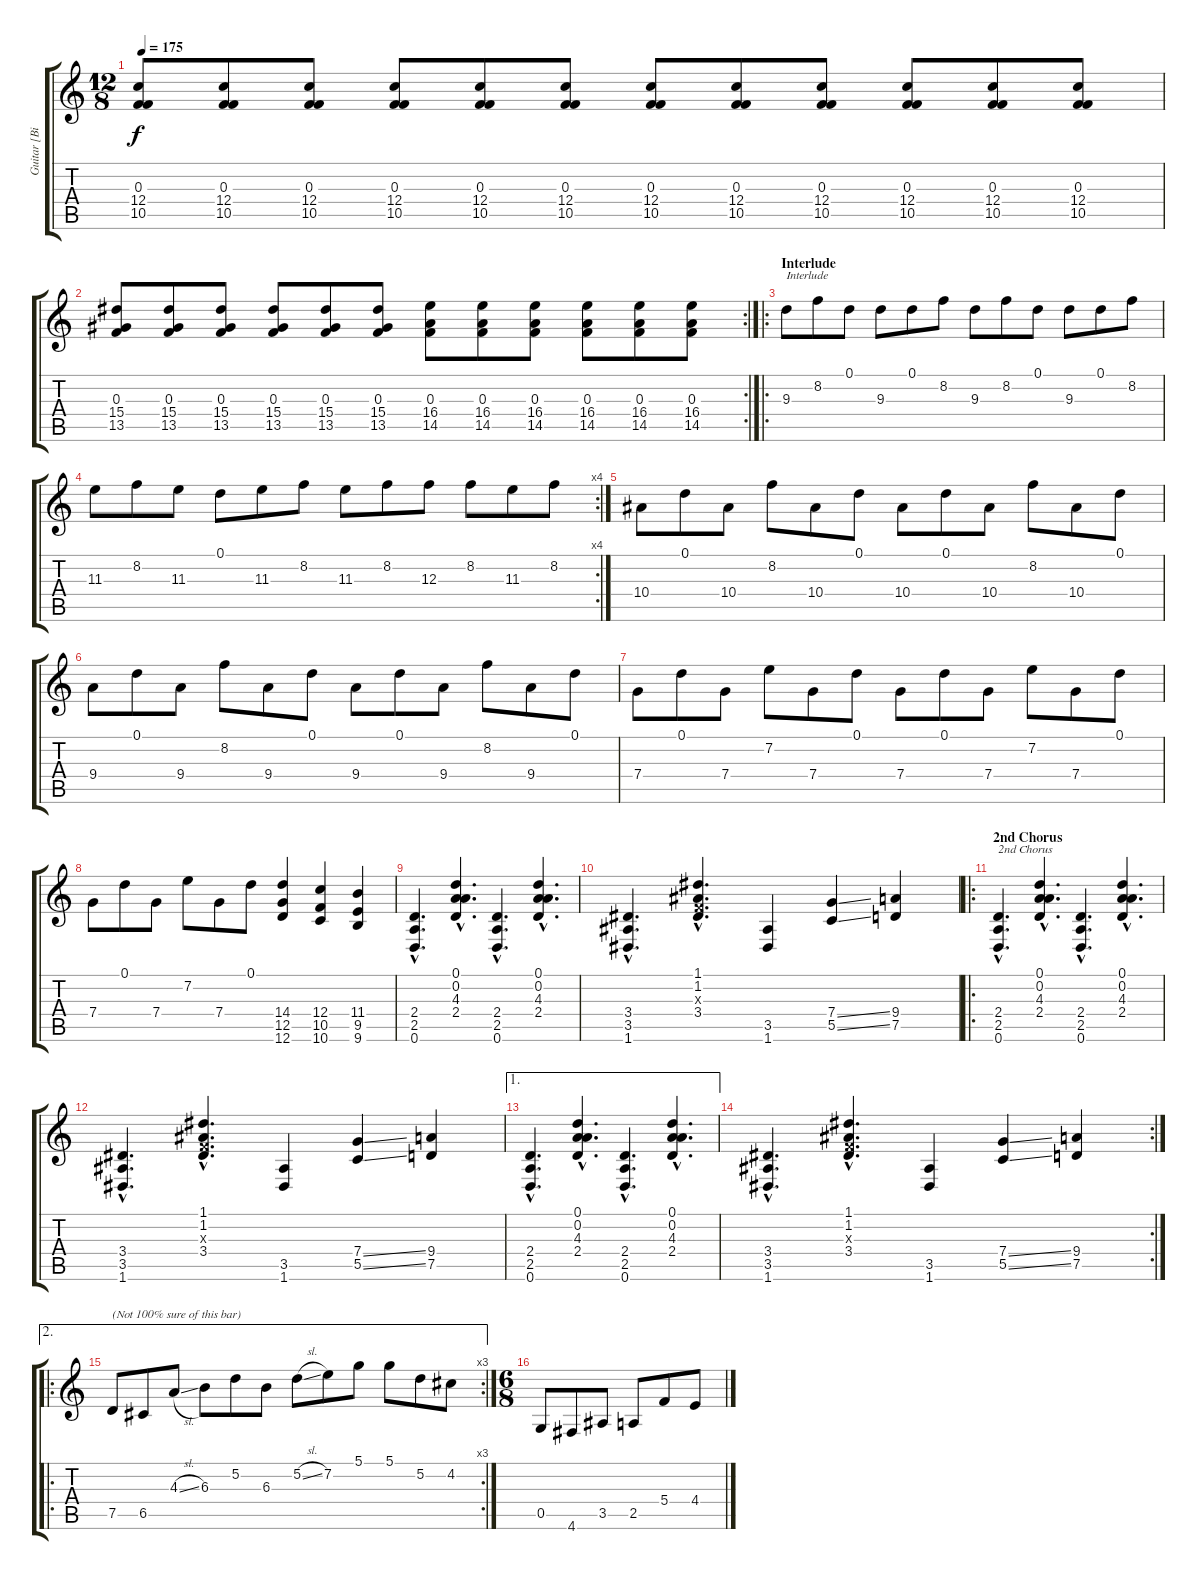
\track ("Guitar [Bill Kelliher]" "Guitar [Bi") {instrument distortionguitar}
\staff {score tabs}
\tuning (D4 A3 F3 C3 G2 D2) {hide}
\ts (12 8)
\tempo 175
\clef g2
\ks c
(0.3 12.4 10.5).8{dy f} (0.3 12.4 10.5).8 (0.3 12.4 10.5).8 (0.3 12.4 10.5).8 (0.3 12.4 10.5).8 (0.3 12.4 10.5).8 (0.3 12.4 10.5).8 (0.3 12.4 10.5).8 (0.3 12.4 10.5).8 (0.3 12.4 10.5).8 (0.3 12.4 10.5).8 (0.3 12.4 10.5).8 |
\rc 2
(0.3 15.4 13.5).8 (0.3 15.4 13.5).8 (0.3 15.4 13.5).8 (0.3 15.4 13.5).8 (0.3 15.4 13.5).8 (0.3 15.4 13.5).8 (0.3 16.4 14.5).8 (0.3 16.4 14.5).8 (0.3 16.4 14.5).8 (0.3 16.4 14.5).8 (0.3 16.4 14.5).8 (0.3 16.4 14.5).8 |
\ro
\section ("" "Interlude")
9.3.8{txt "Interlude"} 8.2.8 0.1.8 9.3.8 0.1.8 8.2.8 9.3.8 8.2.8 0.1.8 9.3.8 0.1.8 8.2.8 |
\rc 4
11.3.8 8.2.8 11.3.8 0.1.8 11.3.8 8.2.8 11.3.8 8.2.8 12.3.8 8.2.8 11.3.8 8.2.8 |
10.4.8 0.1.8 10.4.8 8.2.8 10.4.8 0.1.8 10.4.8 0.1.8 10.4.8 8.2.8 10.4.8 0.1.8 |
9.4.8 0.1.8 9.4.8 8.2.8 9.4.8 0.1.8 9.4.8 0.1.8 9.4.8 8.2.8 9.4.8 0.1.8 |
7.4.8 0.1.8 7.4.8 7.2.8 7.4.8 0.1.8 7.4.8 0.1.8 7.4.8 7.2.8 7.4.8 0.1.8 |
7.4.8 0.1.8 7.4.8 7.2.8 7.4.8 0.1.8 (14.4 12.5 12.6).4 (12.4 10.5 10.6).4 (11.4 9.5 9.6).4 |
(2.4{hac} 2.5{hac} 0.6{hac}).4{d} (0.1{hac} 0.2{hac} 4.3{hac} 2.4{hac}).4{d} (2.4{hac} 2.5{hac} 0.6{hac}).4{d} (0.1{hac} 0.2{hac} 4.3{hac} 2.4{hac}).4{d} |
(3.4{hac} 3.5{hac} 1.6{hac}).4{d} (1.1{hac} 1.2{hac} 0.3{hac x} 3.4{hac}).4{d} (3.5 1.6).4 (7.4{ss} 5.5{ss}).4 (9.4 7.5).4 |
\ro
\section ("" "2nd Chorus")
(2.4{hac} 2.5{hac} 0.6{hac}).4{d txt "2nd Chorus"} (0.1{hac} 0.2{hac} 4.3{hac} 2.4{hac}).4{d} (2.4{hac} 2.5{hac} 0.6{hac}).4{d} (0.1{hac} 0.2{hac} 4.3{hac} 2.4{hac}).4{d} |
(3.4{hac} 3.5{hac} 1.6{hac}).4{d} (1.1{hac} 1.2{hac} 0.3{hac x} 3.4{hac}).4{d} (3.5 1.6).4 (7.4{ss} 5.5{ss}).4 (9.4 7.5).4 |
\ae 1
(2.4{hac} 2.5{hac} 0.6{hac}).4{d} (0.1{hac} 0.2{hac} 4.3{hac} 2.4{hac}).4{d} (2.4{hac} 2.5{hac} 0.6{hac}).4{d} (0.1{hac} 0.2{hac} 4.3{hac} 2.4{hac}).4{d} |
\rc 2
(3.4{hac} 3.5{hac} 1.6{hac}).4{d} (1.1{hac} 1.2{hac} 0.3{hac x} 3.4{hac}).4{d} (3.5 1.6).4 (7.4{ss} 5.5{ss}).4 (9.4 7.5).4 |
\ae 2
\ro
\rc 3
7.5.8{txt "(Not 100% sure of this bar)" balance 0} 6.5.8 4.3{sl}.8 6.3.8 5.2.8 6.3.8 5.2{sl}.8 7.2.8 5.1.8 5.1.8 5.2.8 4.2.8 |
\ts (6 8)
0.5.8 4.6.8 3.5.8 2.5.8 5.4.8 4.4.8
